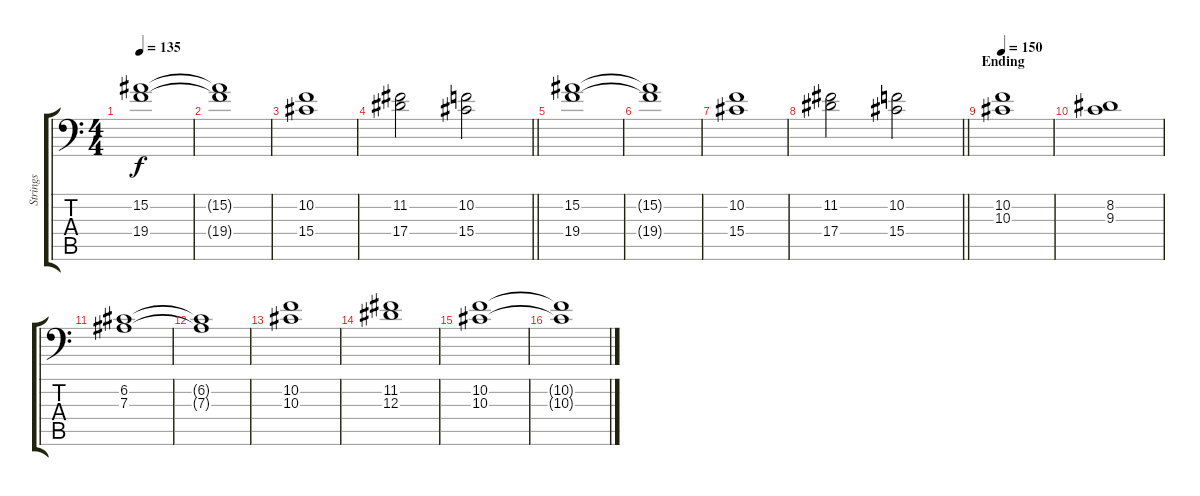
\track ("Strings" "Strings") {instrument stringensemble1}
\staff {score tabs}
\tuning (C4 G3 Eb3 Bb2 F2 Bb1) {hide}
\ts (4 4)
\tempo 135
\clef f4
\ks c
(15.2 19.4).1{dy f volume 12} |
(15.2{t} 19.4{t}).1 |
(10.2 15.4).1 |
\barLineRight lightlight
(11.2 17.4).2 (10.2 15.4).2 |
(15.2 19.4).1 |
(15.2{t} 19.4{t}).1 |
(10.2 15.4).1 |
\barLineRight lightlight
(11.2 17.4).2 (10.2 15.4).2 |
\section ("" "Ending")
\tempo 150
(10.2 10.3).1 |
(8.2 9.3).1 |
(6.2 7.3).1 |
(6.2{t} 7.3{t}).1 |
(10.2 10.3).1 |
(11.2 12.3).1 |
(10.2 10.3).1 |
(10.2{t} 10.3{t}).1
